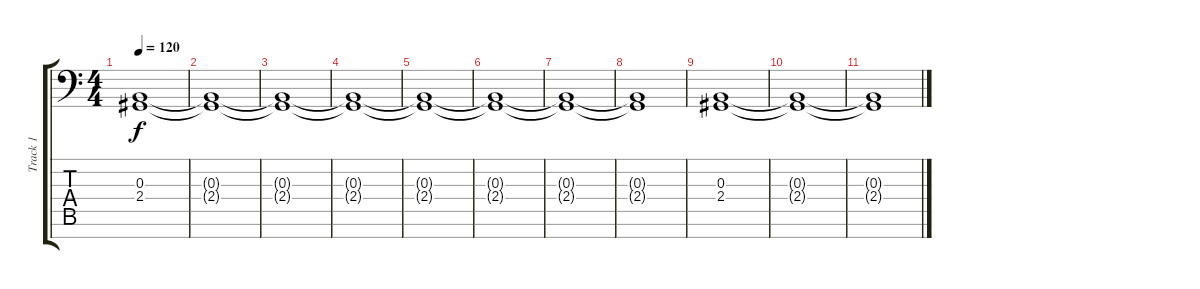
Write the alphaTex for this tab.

\track ("Track 1" "Track 1") {instrument synthstrings1}
\staff {score tabs}
\tuning (Ab3 Eb3 B2 Gb2 Db2 Ab1 Db1) {hide}
\ts (4 4)
\tempo 120
\clef f4
\ks c
(0.3 2.4).1{dy f} |
(0.3{t} 2.4{t}).1 |
(0.3{t} 2.4{t}).1 |
(0.3{t} 2.4{t}).1 |
(0.3{t} 2.4{t}).1 |
(0.3{t} 2.4{t}).1 |
(0.3{t} 2.4{t}).1 |
(0.3{t} 2.4{t}).1 |
(0.3 2.4).1 |
(0.3{t} 2.4{t}).1 |
(0.3{t} 2.4{t}).1
